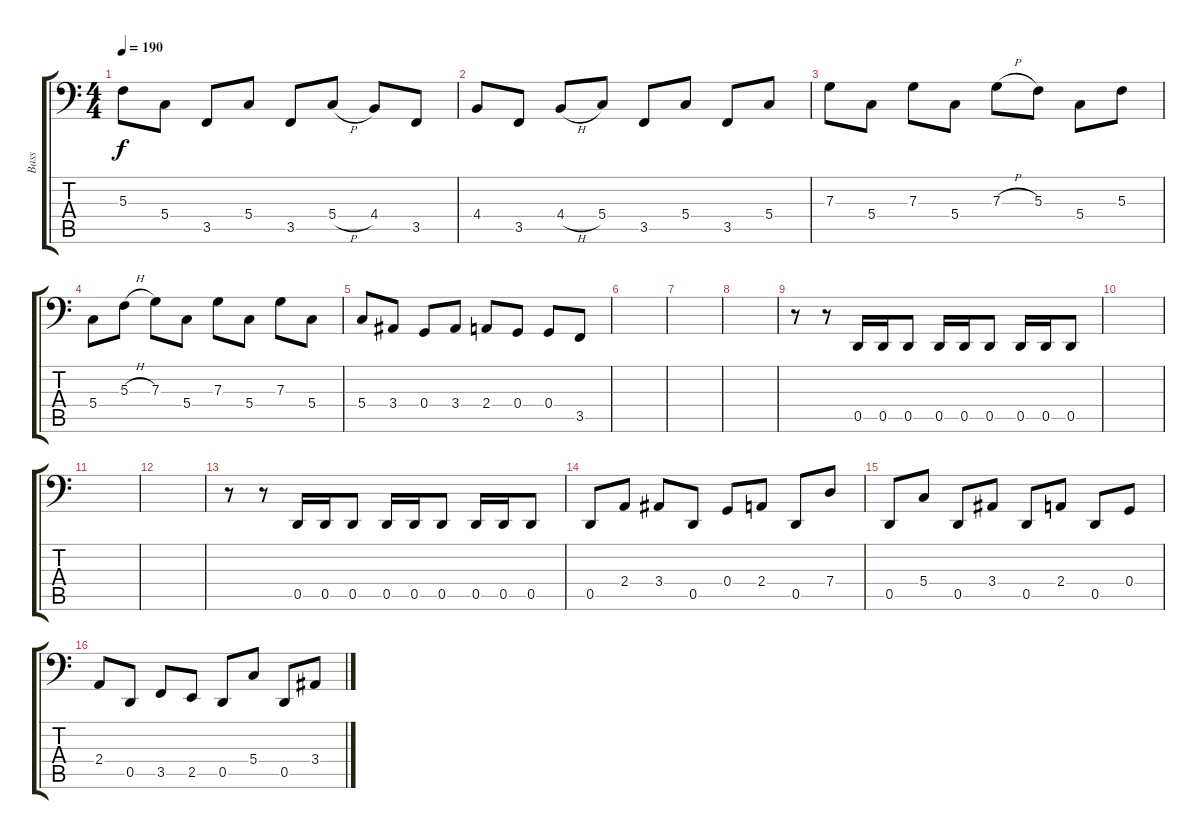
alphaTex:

\track ("Bass" "Bass") {instrument electricbasspick}
\staff {score tabs}
\tuning (Bb2 F2 C2 G1 D1 A0) {hide}
\ts (4 4)
\tempo 190
\clef f4
\ks c
5.3.8{dy f} 5.4.8 3.5.8 5.4.8 3.5.8 5.4{h}.8 4.4.8 3.5.8 |
4.4.8 3.5.8 4.4{h}.8 5.4.8 3.5.8 5.4.8 3.5.8 5.4.8 |
7.3.8 5.4.8 7.3.8 5.4.8 7.3{h}.8 5.3.8 5.4.8 5.3.8 |
5.4.8 5.3{h}.8 7.3.8 5.4.8 7.3.8 5.4.8 7.3.8 5.4.8 |
5.4.8 3.4.8 0.4.8 3.4.8 2.4.8 0.4.8 0.4.8 3.5.8 |
|
|
|
r.8 r.8 0.5.16 0.5.16 0.5.8 0.5.16 0.5.16 0.5.8 0.5.16 0.5.16 0.5.8 |
|
|
|
r.8 r.8 0.5.16 0.5.16 0.5.8 0.5.16 0.5.16 0.5.8 0.5.16 0.5.16 0.5.8 |
0.5.8 2.4.8 3.4.8 0.5.8 0.4.8 2.4.8 0.5.8 7.4.8 |
0.5.8 5.4.8 0.5.8 3.4.8 0.5.8 2.4.8 0.5.8 0.4.8 |
2.4.8 0.5.8 3.5.8 2.5.8 0.5.8 5.4.8 0.5.8 3.4.8
